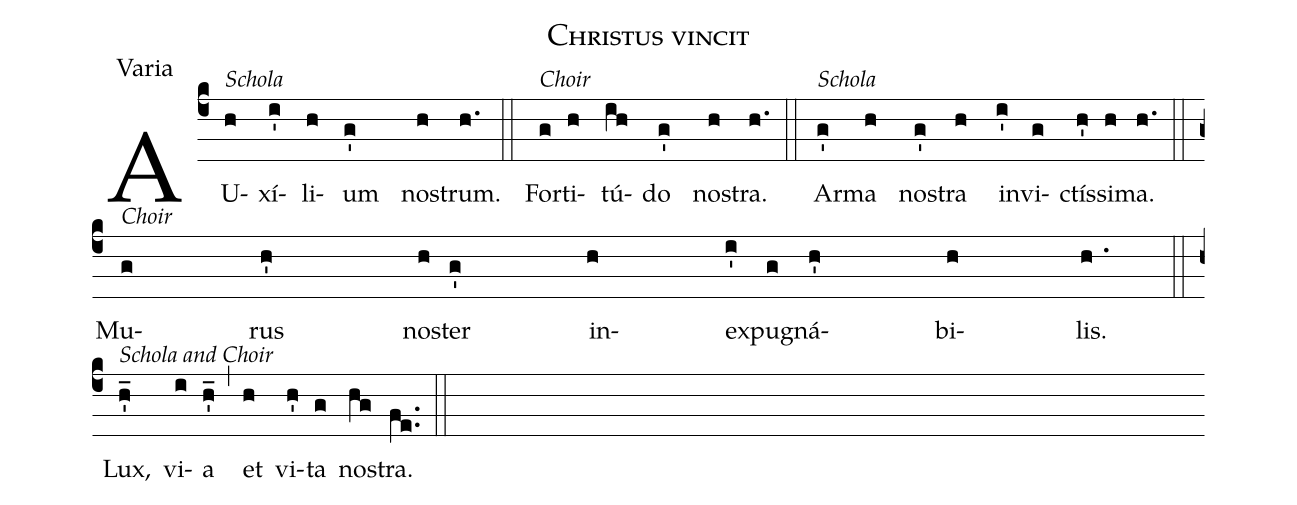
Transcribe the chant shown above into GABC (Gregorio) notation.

name:Christus vincit;
office-part:Varia;
%%
(c4) <alt>Schola</alt>AU(h)xí(i')li(h)um(g') no(h)strum.(h.) (::) <alt>Choir</alt>For(g)ti(h)tú(ih)do(g') no(h)stra.(h.) (::) <alt>Schola</alt>Ar(g')ma(h) no(g')stra(h) in(i')vi(g)ctís(h')si(h)ma.(h.) (::) <alt>Choir</alt>Mu(g)rus(h') no(h)ster(g') in(h)ex(i')pu(g)gná(h')bi(h)lis.(h.) (::z) <alt>Schola and Choir</alt>Lux,(h'_) vi(i)a(h'_) (,) et(h) vi(h')ta(g) no(hg)stra.(fe..) (::)
